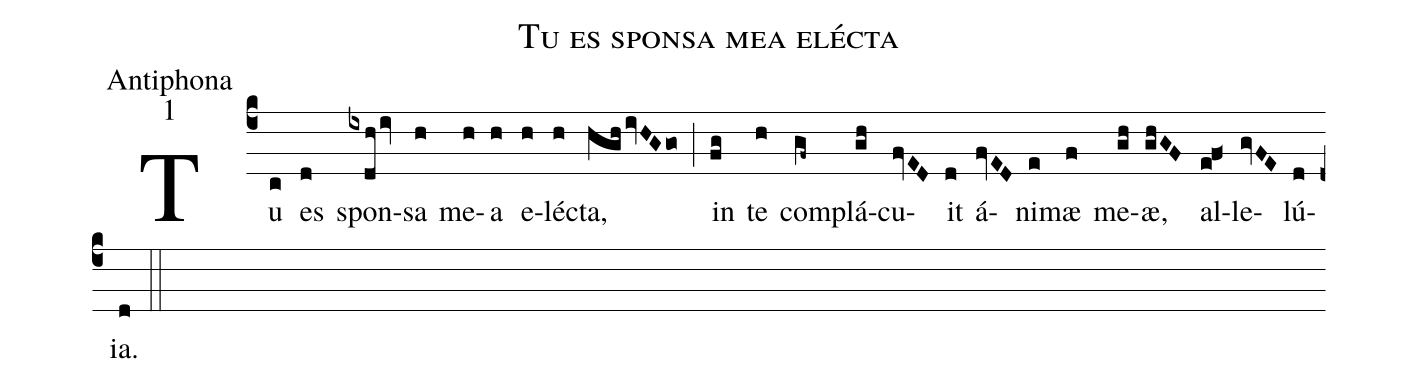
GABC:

name:Tu es sponsa mea elécta;
office-part:Antiphona;
mode:1;
%%
(c4)Tu(c) es(d) spon(ixdhiv)sa(h) me(h)a(h) e(h)léc(h)ta,(hghivHGgo) (;) in(fg) te(h) com(gf~)plá(gh)cu(fvED)it(d) á(fvED)ni(e)mæ(f) me(gh)æ,(ghGF) al(ef<)le(gvFE)lú(d)ia.(d) (::)
